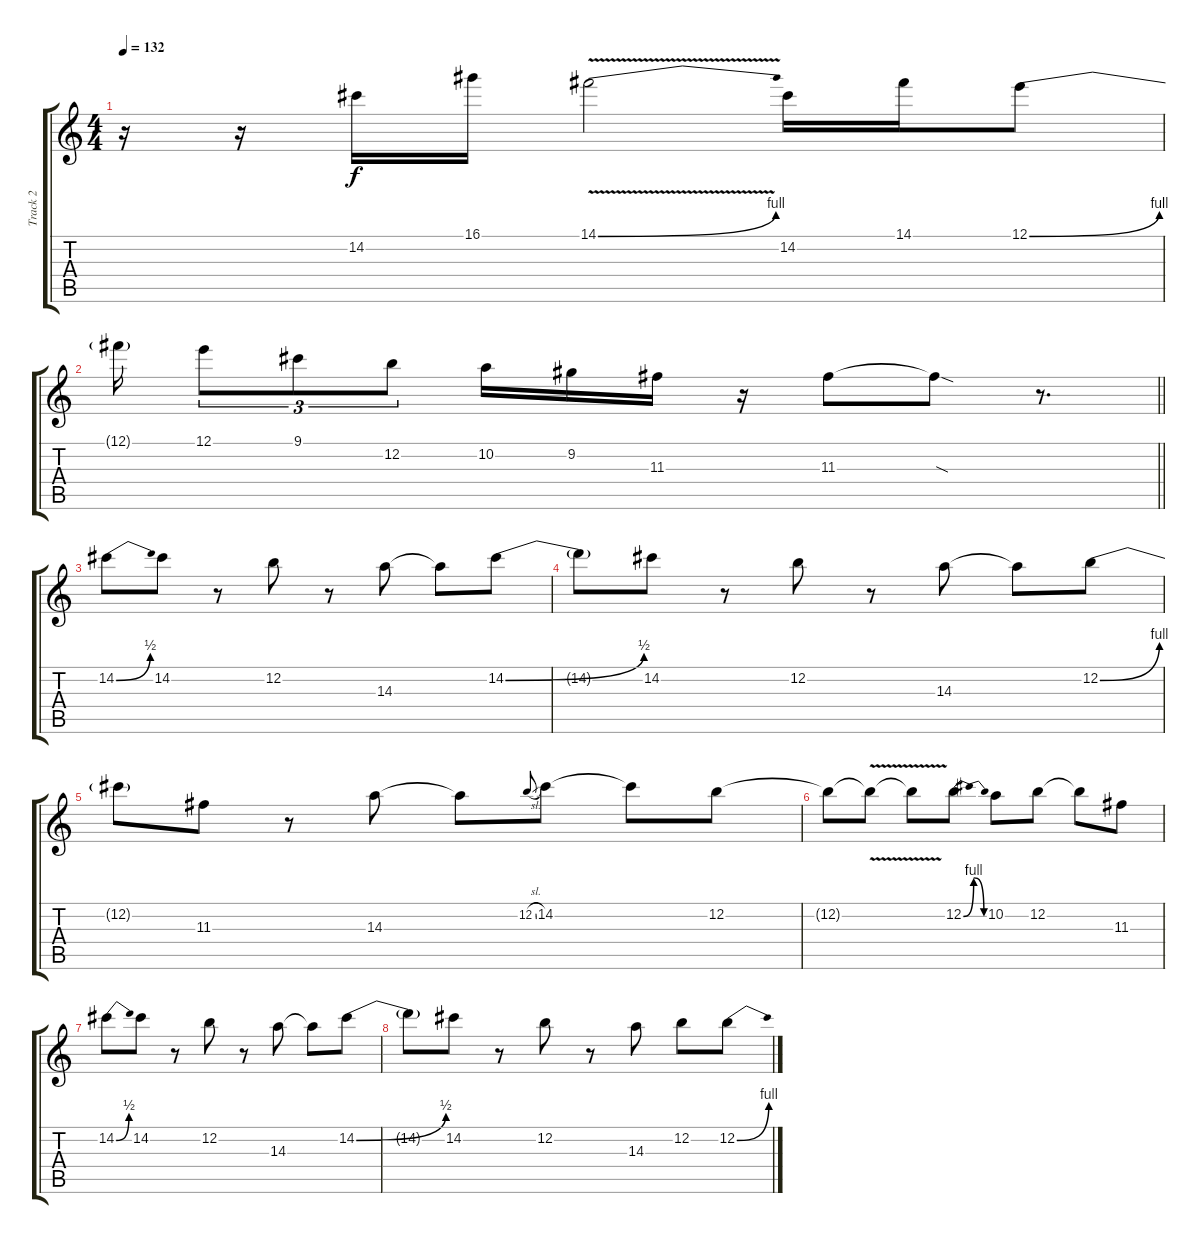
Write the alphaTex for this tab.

\track ("Track 2" "Track 2") {instrument distortionguitar}
\staff {score tabs}
\tuning (E4 B3 G3 D3 A2 E2) {hide}
\ts (4 4)
\tempo 132
\clef g2
\ks c
r.16{dy f} r.16 14.2.16 16.1.16 14.1{be (bend 0 0 60 4) v}.2 14.2.16 14.1.16 12.1{be (bend 0 0 60 4)}.8 |
\barLineRight lightlight
12.1{t}.16 12.1.8{tu (3 2)} 9.1.8{tu (3 2)} 12.2.8{tu (3 2)} 10.2.16 9.2.16 11.3.16 r.16 11.3.8 11.3{sod t}.8 r.8{d} |
14.2{be (bend 0 0 60 2)}.8 14.2.8 r.8 12.2.8 r.8 14.3.8 14.3{t}.8 14.2{be (bend 0 0 60 2)}.8 |
14.2{t}.8 14.2.8 r.8 12.2.8 r.8 14.3.8 14.3{t}.8 12.2{be (bend 0 0 60 4)}.8 |
12.2{t}.8 11.3.8 r.8 14.3.8 14.3{t}.8 12.2{sl}.8{gr onbeat} 14.2.8 14.2{t}.8 12.2.8 |
12.2{t}.8 12.2{v t}.8 12.2{t}.8 12.2{be (bendrelease 0 0 26 4 46 4 60 0)}.8 10.2.8 12.2.8 12.2{t}.8 11.3.8 |
14.2{be (bend 0 0 60 2)}.8 14.2.8 r.8 12.2.8 r.8 14.3.8 14.3{t}.8 14.2{be (bend 0 0 60 2)}.8 |
14.2{t}.8 14.2.8 r.8 12.2.8 r.8 14.3.8 12.2.8 12.2{be (bend 0 0 60 4)}.8
